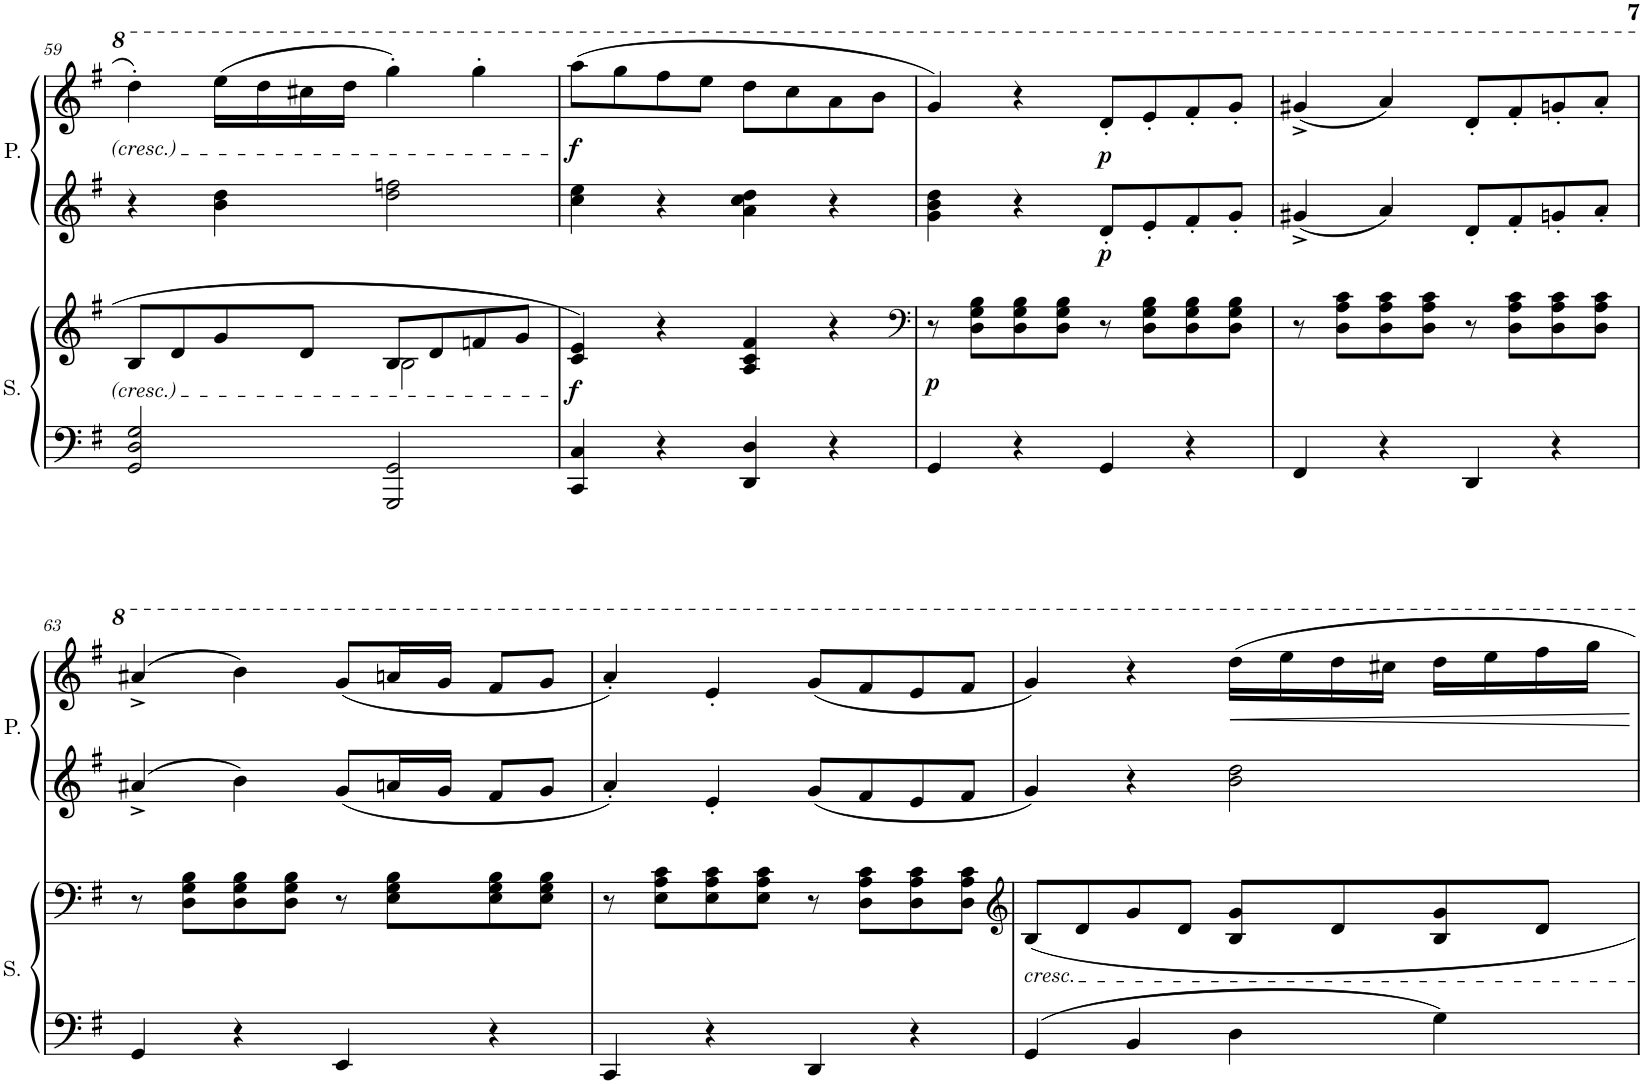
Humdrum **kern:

**kern	**kern	**dynam	**kern	**kern	**dynam
*part2	*part2	*part2	*part1	*part1	*part1
*staff4	*staff3	*staff3/4	*staff2	*staff1	*staff1/2
*I"Secondo	*	*	*I"Primo	*	*
*I'S.	*	*	*I'P.	*	*
!!LO:PB:g=z
*clefF4	*clefG2	*	*clefG2	*clefG2	*
*k[f#]	*k[f#]	*	*k[f#]	*k[f#]	*
*M4/4	*M4/4	*	*M4/4	*M4/4	*
*met(c)	*met(c)	*	*met(c)	*met(c)	*
=59	=59	=59	=59	=59	=59
*	*^	*	*	*	*
2GG/ 2D/ 2G/	8B/L	2ryy	.	4r	4ddd'\	.
.	8d/	.	.	.	.	.
.	8g/	.	.	4b\ 4dd\	(16eee\LL	.
.	.	.	.	.	16ddd\	.
.	8d/J	.	.	.	16ccc#X\	.
.	.	.	.	.	16ddd\JJ	.
2GGG/ 2GG/	8B/L	2B\	.	2dd\ 2ffn\	4ggg'\)	.
.	8d/	.	.	.	.	.
.	8fn/	.	.	.	4ggg'\	.
.	8g/J	.	.	.	.	.
*	*v	*v	*	*	*	*
=60	=60	=60	=60	=60	=60
!	!	!LO:DY:b	!	!	!LO:DY:b
4CC/ 4C/	4c/ 4e/	f	4cc\ 4ee\	(8aaa\L	f
.	.	.	.	8ggg\	.
4r	4r	.	4r	8fff#\	.
.	.	.	.	8eee\J	.
4DD/ 4D/	4A/ 4c/ 4f#/	.	4a\ 4cc\ 4dd\	8ddd\L	.
.	.	.	.	8ccc\	.
4r	4r	.	4r	8aa\	.
.	.	.	.	8bb\J	.
=61	=61	=61	=61	=61	=61
*	*clefF4	*	*	*	*
!	!	!LO:DY:a=2	!	!	!
4GG/	8r	p	4g\ 4b\ 4dd\	4gg/)	.
.	8D\ 8G\ 8B\L	.	.	.	.
4r	8D\ 8G\ 8B\	.	4r	4r	.
.	8D\ 8G\ 8B\J	.	.	.	.
!	!	!	!	!	!LO:DY:b=2
!	!	!	!	!	!LO:DY:n=1:b
4GG/	8r	.	8d'/L	8dd'/L	p p
.	8D\ 8G\ 8B\L	.	8e'/	8ee'/	.
4r	8D\ 8G\ 8B\	.	8f#'/	8ff#'/	.
.	8D\ 8G\ 8B\J	.	8g'/J	8gg'/J	.
=62	=62	=62	=62	=62	=62
4FF#/	8r	.	4g#X^/	(4gg#X^/	.
.	8D\ 8A\ 8c\L	.	.	.	.
4r	8D\ 8A\ 8c\	.	4a/	4aa/)	.
.	8D\ 8A\ 8c\J	.	.	.	.
4DD/	8r	.	8d'/L	8dd'/L	.
.	8D\ 8A\ 8c\L	.	8f#'/	8ff#'/	.
4r	8D\ 8A\ 8c\	.	8gn'/	8ggn'/	.
.	8D\ 8A\ 8c\J	.	8a'/J	8aa'/J	.
!!LO:LB:g=z
=63	=63	=63	=63	=63	=63
4GG/	8r	.	4a#X^/	(4aa#X^/	.
.	8D\ 8G\ 8B\L	.	.	.	.
4r	8D\ 8G\ 8B\	.	4b\	4bb\)	.
.	8D\ 8G\ 8B\J	.	.	.	.
4EE/	8r	.	8g/L	(8gg/L	.
.	8E\ 8G\ 8B\L	.	16an/L	16aan/L	.
.	.	.	16g/JJ	16gg/JJ	.
4r	8E\ 8G\ 8B\	.	8f#/L	8ff#/L	.
.	8E\ 8G\ 8B\J	.	8g/J	8gg/J	.
=64	=64	=64	=64	=64	=64
4CC/	8r	.	4a'/	4aa'/)	.
.	8E\ 8A\ 8c\L	.	.	.	.
4r	8E\ 8A\ 8c\	.	4e'/	4ee'/	.
.	8E\ 8A\ 8c\J	.	.	.	.
4DD/	8r	.	8g/L	(8gg/L	.
.	8D\ 8A\ 8c\L	.	8f#/	8ff#/	.
4r	8D\ 8A\ 8c\	.	8e/	8ee/	.
.	8D\ 8A\ 8c\J	.	8f#/J	8ff#/J	.
=65	=65	=65	=65	=65	=65
*	*clefG2	*	*	*	*
!	!LO:TX:b:i:t=cresc.	!	!	!	!
4GG/	8B/L	.	4g/	4gg/)	.
.	8d/	.	.	.	.
4BB/	8g/	.	4r	4r	.
.	8d/J	.	.	.	.
!	!	!	!	!	!LO:HP:b
4D\	8B/ 8g/L	.	2b\ 2dd\	16ddd\LL	<
.	.	.	.	16eee\	.
.	8d/	.	.	16ddd\	.
.	.	.	.	16ccc#X\JJ	.
4G\	8B/ 8g/	.	.	16ddd\LL	.
.	.	.	.	16eee\	.
.	8d/J	.	.	16fff#\	.
.	.	.	.	16ggg\JJ	.
.	.	.	.	.	[
=	=	=	=	=	=
*-	*-	*-	*-	*-	*-
